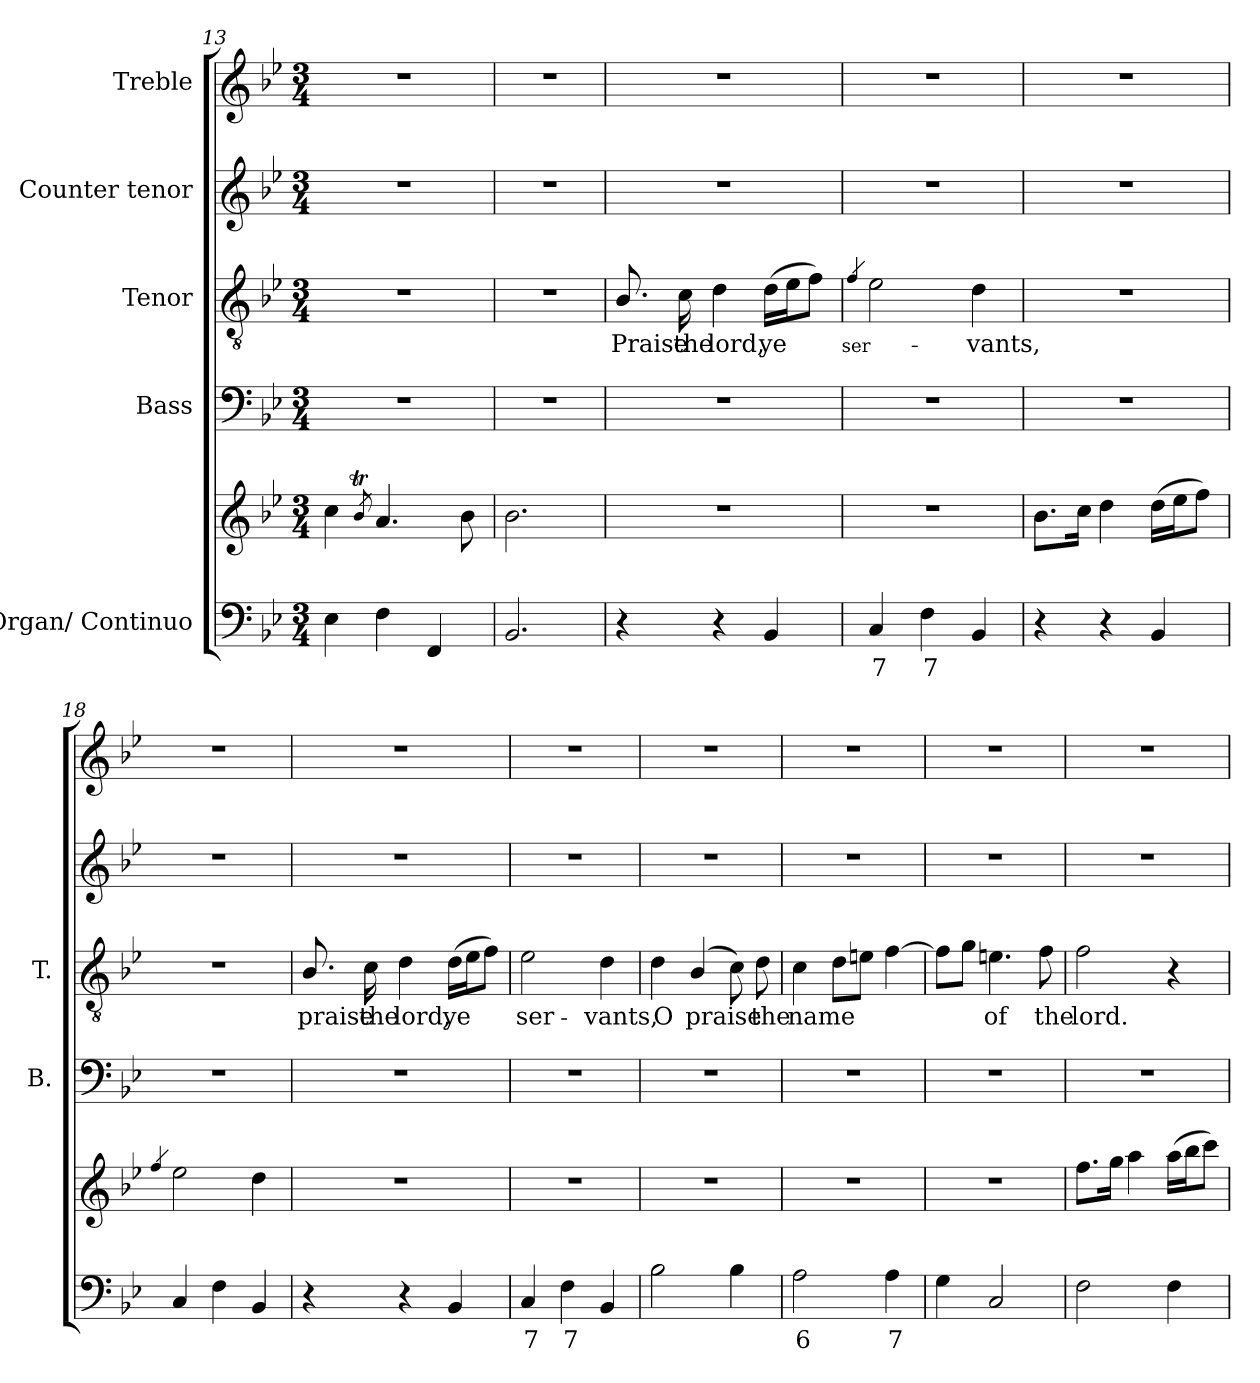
**kern	**text	**kern	**kern	**kern	**text	**kern	**kern
*part5	*part5	*part5	*part4	*part3	*part3	*part2	*part1
*staff6	*staff6	*staff5	*staff4	*staff3	*staff3	*staff2	*staff1
*I"Organ/ Continuo	*	*	*I"Bass	*I"Tenor	*	*I"Counter tenor	*I"Treble
*	*	*	*I'B.	*I'T.	*	*	*
*clefF4	*	*clefG2	*clefF4	*clefGv2	*	*clefG2	*clefG2
*	*	*	*	*ITrd7c12	*	*	*
*k[b-e-]	*	*k[b-e-]	*k[b-e-]	*k[b-e-]	*	*k[b-e-]	*k[b-e-]
*B-:	*	*B-:	*B-:	*B-:	*	*B-:	*B-:
*M3/4	*	*M3/4	*M3/4	*M3/4	*	*M3/4	*M3/4
=13	=13	=13	=13	=13	=13	=13	=13
!	!	!	!LO:N:vis=1	!LO:N:vis=1	!	!LO:N:vis=1	!LO:N:vis=1
4E-i\	.	4cci\	2.r	2.r	.	2.r	2.r
.	.	8qb-Ti/	.	.	.	.	.
4Fi\	.	4.ai/	.	.	.	.	.
4FFi/	.	.	.	.	.	.	.
.	.	8b-i\	.	.	.	.	.
=14	=14	=14	=14	=14	=14	=14	=14
!	!	!	!LO:N:vis=1	!LO:N:vis=1	!	!LO:N:vis=1	!LO:N:vis=1
2.BB-i/	.	2.b-i\	2.r	2.r	.	2.r	2.r
!!LO:LB:g=z
=15	=15	=15	=15	=15	=15	=15	=15
!	!	!LO:N:vis=1	!LO:N:vis=1	!	!	!	!
!	!	!	!	!	!LO:LY:b:color=#000000	!LO:N:vis=1	!LO:N:vis=1
4r	.	2.r	2.r	8.BB-i/	Praise	2.r	2.r
!	!	!	!	!	!LO:LY:b:color=#000000	!	!
.	.	.	.	16Ci\	the	.	.
!	!	!	!	!	!LO:LY:b:color=#000000	!	!
4r	.	.	.	4Di\	lord,	.	.
!	!	!	!	!	!LO:LY:b:color=#000000	!	!
4BB-i/	.	.	.	(16Di\LL	ye	.	.
.	.	.	.	16E-i\J	.	.	.
.	.	.	.	8Fi\J)	.	.	.
=16	=16	=16	=16	=16	=16	=16	=16
!	!	!	!	!	!LO:LY:b:color=#000000	!	!
.	.	.	.	4qFi/	ser-	.	.
!	!LO:LY:b:color=#000000	!LO:N:vis=1	!LO:N:vis=1	!	!	!LO:N:vis=1	!LO:N:vis=1
4Ci/	7	2.r	2.r	2E-i\	.	2.r	2.r
!	!LO:LY:b:color=#000000	!	!	!	!	!	!
4Fi\	7	.	.	.	.	.	.
!	!	!	!	!	!LO:LY:b:color=#000000	!	!
4BB-i/	.	.	.	4Di\	-vants,	.	.
=17	=17	=17	=17	=17	=17	=17	=17
!	!	!	!LO:N:vis=1	!LO:N:vis=1	!	!LO:N:vis=1	!LO:N:vis=1
4r	.	8.b-i\L	2.r	2.r	.	2.r	2.r
.	.	16cci\Jk	.	.	.	.	.
4r	.	4ddi\	.	.	.	.	.
4BB-i/	.	(16ddi\LL	.	.	.	.	.
.	.	16ee-i\J	.	.	.	.	.
.	.	8ffi\J)	.	.	.	.	.
=18	=18	=18	=18	=18	=18	=18	=18
.	.	4qffi/	.	.	.	.	.
!	!	!	!LO:N:vis=1	!LO:N:vis=1	!	!LO:N:vis=1	!LO:N:vis=1
4Ci/	.	2ee-i\	2.r	2.r	.	2.r	2.r
4Fi\	.	.	.	.	.	.	.
4BB-i/	.	4ddi\	.	.	.	.	.
=19	=19	=19	=19	=19	=19	=19	=19
!	!	!LO:N:vis=1	!LO:N:vis=1	!	!	!	!
!	!	!	!	!	!LO:LY:b:color=#000000	!LO:N:vis=1	!LO:N:vis=1
4r	.	2.r	2.r	8.BB-i/	praise	2.r	2.r
!	!	!	!	!	!LO:LY:b:color=#000000	!	!
.	.	.	.	16Ci\	the	.	.
!	!	!	!	!	!LO:LY:b:color=#000000	!	!
4r	.	.	.	4Di\	lord,	.	.
!	!	!	!	!	!LO:LY:b:color=#000000	!	!
4BB-i/	.	.	.	(16Di\LL	ye	.	.
.	.	.	.	16E-i\J	.	.	.
.	.	.	.	8Fi\J)	.	.	.
=20	=20	=20	=20	=20	=20	=20	=20
!	!LO:LY:b:color=#000000	!LO:N:vis=1	!LO:N:vis=1	!	!	!	!
!	!	!	!	!	!LO:LY:b:color=#000000	!LO:N:vis=1	!LO:N:vis=1
4Ci/	7	2.r	2.r	2E-i\	ser-	2.r	2.r
!	!LO:LY:b:color=#000000	!	!	!	!	!	!
4Fi\	7	.	.	.	.	.	.
!	!	!	!	!	!LO:LY:b:color=#000000	!	!
4BB-i/	.	.	.	4Di\	-vants,	.	.
=21	=21	=21	=21	=21	=21	=21	=21
!	!	!LO:N:vis=1	!LO:N:vis=1	!	!	!	!
!	!	!	!	!	!LO:LY:b:color=#000000	!LO:N:vis=1	!LO:N:vis=1
2B-i\	.	2.r	2.r	4Di\	O	2.r	2.r
!	!	!	!	!	!LO:LY:b:color=#000000	!	!
.	.	.	.	(4BB-i/	praise	.	.
4B-i\	.	.	.	8Ci\)	.	.	.
!	!	!	!	!	!LO:LY:b:color=#000000	!	!
.	.	.	.	8Di\	the	.	.
!!LO:LB:g=z
=22	=22	=22	=22	=22	=22	=22	=22
!	!LO:LY:b:color=#000000	!LO:N:vis=1	!LO:N:vis=1	!	!	!	!
!	!	!	!	!	!LO:LY:b:color=#000000	!LO:N:vis=1	!LO:N:vis=1
2Ai\	6	2.r	2.r	4Ci\	name	2.r	2.r
.	.	.	.	8Di\L	.	.	.
.	.	.	.	8Eni\J	.	.	.
!	!LO:LY:b:color=#000000	!	!	!	!	!	!
4Ai\	7	.	.	[4Fi\	.	.	.
=23	=23	=23	=23	=23	=23	=23	=23
!	!	!LO:N:vis=1	!LO:N:vis=1	!	!	!LO:N:vis=1	!LO:N:vis=1
4Gi\	.	2.r	2.r	8Fi\L]	.	2.r	2.r
.	.	.	.	8Gi\J	.	.	.
!	!	!	!	!	!LO:LY:b:color=#000000	!	!
2Ci/	.	.	.	4.Eni\	of	.	.
!	!	!	!	!	!LO:LY:b:color=#000000	!	!
.	.	.	.	8Fi\	the	.	.
=24	=24	=24	=24	=24	=24	=24	=24
!	!	!	!LO:N:vis=1	!	!	!	!
!	!	!	!	!	!LO:LY:b:color=#000000	!LO:N:vis=1	!LO:N:vis=1
2Fi\	.	8.ffi\L	2.r	2Fi\	lord.	2.r	2.r
.	.	16ggi\Jk	.	.	.	.	.
.	.	4aai\	.	.	.	.	.
4Fi\	.	(16aai\LL	.	4r	.	.	.
.	.	16bb-i\J	.	.	.	.	.
.	.	8ccci\J)	.	.	.	.	.
=	=	=	=	=	=	=	=
*-	*-	*-	*-	*-	*-	*-	*-
